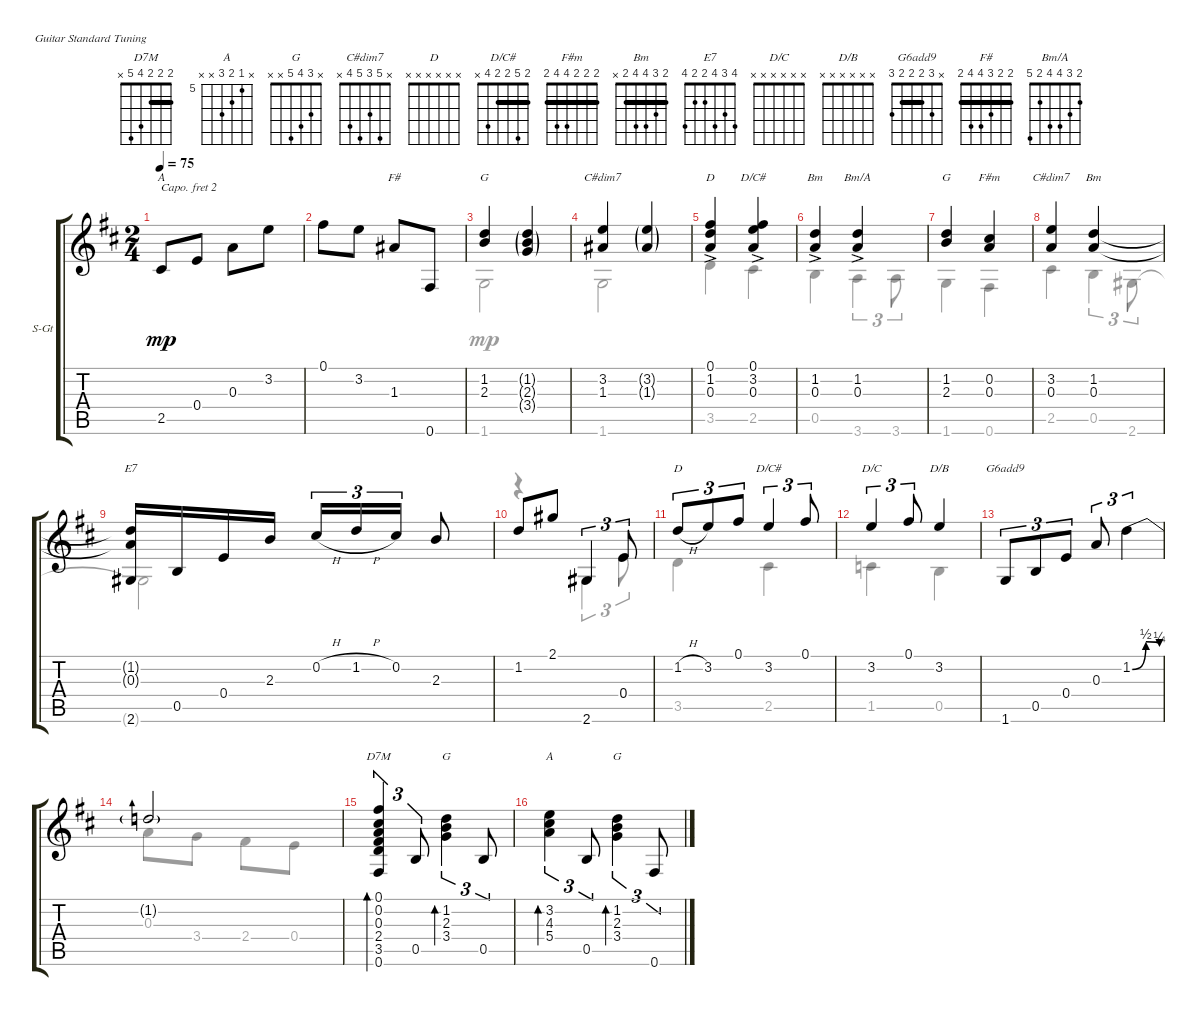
\defaultSystemsLayout 4
\bracketExtendMode groupsimilarinstruments
\firstSystemTrackNameOrientation horizontal
\otherSystemsTrackNameOrientation horizontal
\track ("Paul's Guitar" "S-Gt") {instrument acousticguitarsteel}
\staff {score tabs}
\capo 2
\tuning (E4 B3 G3 D3 A2 E2)
\chord ("D7M" 2 2 2 4 5 x) {barre (2 2)}
\chord ("A" x 5 2 2 4 5) {barre 2}
\chord ("G" 3 3 4 5 5 3) {barre (3 3)}
\chord ("C#dim7" x 5 3 5 4 x)
\chord ("D" 2 3 2 4 5 x) {barre 2}
\chord ("D/C#" x x x x x x)
\chord ("F#m" 2 2 2 4 4 2) {barre (2 2 2)}
\chord ("Bm" 2 3 4 4 2 x) {barre 2}
\chord ("E7" 4 3 4 2 2 4)
\chord ("D" x x x x x x)
\chord ("D/C" x x x x x x)
\chord ("D/B" x x x x x x)
\chord ("G6add9" x 3 2 2 2 3) {barre (2 2)}
\chord ("F#" 2 2 3 4 4 2) {barre (2 2)}
\chord ("D/C#" 2 5 2 2 4 x) {barre (2 2)}
\chord ("Bm/A" 2 3 4 4 2 5)
\chord ("G" x 3 4 5 x x)
\chord ("A" x 5 6 7 x x) {firstfret 5}
\voice
\ts (2 4)
\tempo 75
\clef g2
\ks d
2.5.8{ch "A" dy mp} 0.4.8 0.3.8 3.2.8 |
0.1.8 3.2.8 1.3.8{ch "F#"} 0.6.8 |
(1.2 2.3).4{ch "G"} (1.2{g} 2.3{g} 3.4{g}).4 |
(3.2 1.3).4{ch "C#dim7"} (3.2{g} 1.3{g}).4 |
(0.1{ac} 1.2 0.3).4{ch "D"} (0.1{ac} 3.2 0.3).4{ch "D/C#"} |
(1.2{ac} 0.3).4{ch "Bm"} (1.2{ac} 0.3).4{ch "Bm/A"} |
(1.2 2.3).4{ch "G"} (0.2 0.3).4{ch "F#m"} |
(3.2 0.3).4{ch "C#dim7"} (1.2 0.3).4{ch "Bm"} |
(2.6 1.2{t} 0.3{t}).16{ch "E7"} 0.5.16 0.4.16 2.3.16 0.2{h}.16{tu (3 2)} 1.2{h}.16{tu (3 2)} 0.2.16{tu (3 2)} 2.3.8 |
1.2.8 2.1.8 2.6.4{tu (3 2)} 0.4.8{tu (3 2)} |
1.2{h}.8{tu (3 2) ch "D"} 3.2.8{tu (3 2)} 0.1.8{tu (3 2)} 3.2.4{tu (3 2) ch "D/C#"} 0.1.8{tu (3 2)} |
3.2.4{tu (3 2) ch "D/C"} 0.1.8{tu (3 2)} 3.2.4{ch "D/B"} |
1.6.8{tu (3 2) ch "G6add9"} 0.5.8{tu (3 2)} 0.4.8{tu (3 2)} 0.3.8{tu (3 2)} 1.2{be (bendrelease 0 0 3.5999999999999996 2 9.6 2 14.399999999999999 1)}.4{tu (3 2)} |
1.2{t}.2 |
(0.6 3.5 2.4 0.3 0.2 0.1).4{tu (3 2) bd 124 ch "D7M"} 0.5.8{tu (3 2)} (1.2 2.3 3.4).4{tu (3 2) bd 79 ch "G"} 0.5.8{tu (3 2)} |
(3.2 4.3 5.4).4{tu (3 2) bd 79 ch "A"} 0.5.8{tu (3 2)} (1.2 2.3 3.4).4{tu (3 2) bd 79 ch "G"} 0.6.8{tu (3 2)}
\voice
\clef g2
\ottava regular
\simile none
\ks d
|
|
1.6.2 |
1.6.2 |
3.5.4 2.5.4 |
0.5.4 3.6.4{tu (3 2)} 3.6.8{tu (3 2)} |
1.6.4 0.6.4 |
2.5.4 0.5.4{tu (3 2)} 2.6.8{tu (3 2)} |
2.6{t}.2 |
r.4 2.6.4{tu (3 2)} 0.4.8{tu (3 2)} |
3.5.4 2.5.4 |
1.5.4 0.5.4 |
|
0.3.8 3.4.8 2.4.8 0.4.8 |
|
